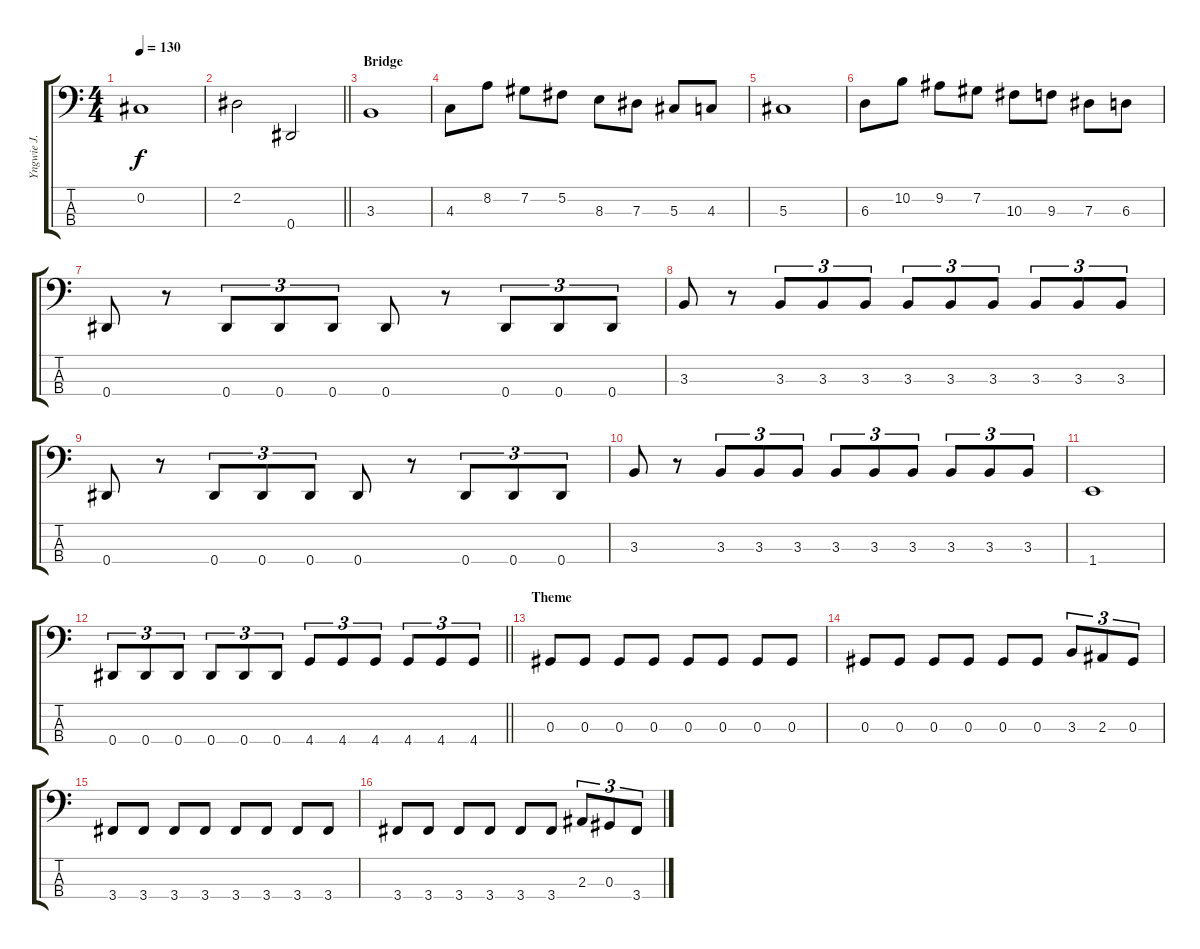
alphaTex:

\track ("Yngwie J. Malmsteen" "Yngwie J. ") {instrument electricbassfinger}
\staff {score tabs}
\tuning (Gb2 Db2 Ab1 Eb1) {hide}
\ts (4 4)
\tempo 130
\clef f4
\ks c
0.2.1{dy f} |
\barLineRight lightlight
2.2.2 0.4.2 |
\section ("" "Bridge")
3.3.1 |
4.3.8 8.2.8 7.2.8 5.2.8 8.3.8 7.3.8 5.3.8 4.3.8 |
5.3.1 |
6.3.8 10.2.8 9.2.8 7.2.8 10.3.8 9.3.8 7.3.8 6.3.8 |
0.4.8 r.8 0.4.8{tu (3 2)} 0.4.8{tu (3 2)} 0.4.8{tu (3 2)} 0.4.8 r.8 0.4.8{tu (3 2)} 0.4.8{tu (3 2)} 0.4.8{tu (3 2)} |
3.3.8 r.8 3.3.8{tu (3 2)} 3.3.8{tu (3 2)} 3.3.8{tu (3 2)} 3.3.8{tu (3 2)} 3.3.8{tu (3 2)} 3.3.8{tu (3 2)} 3.3.8{tu (3 2)} 3.3.8{tu (3 2)} 3.3.8{tu (3 2)} |
0.4.8 r.8 0.4.8{tu (3 2)} 0.4.8{tu (3 2)} 0.4.8{tu (3 2)} 0.4.8 r.8 0.4.8{tu (3 2)} 0.4.8{tu (3 2)} 0.4.8{tu (3 2)} |
3.3.8 r.8 3.3.8{tu (3 2)} 3.3.8{tu (3 2)} 3.3.8{tu (3 2)} 3.3.8{tu (3 2)} 3.3.8{tu (3 2)} 3.3.8{tu (3 2)} 3.3.8{tu (3 2)} 3.3.8{tu (3 2)} 3.3.8{tu (3 2)} |
1.4.1 |
\barLineRight lightlight
0.4.8{tu (3 2)} 0.4.8{tu (3 2)} 0.4.8{tu (3 2)} 0.4.8{tu (3 2)} 0.4.8{tu (3 2)} 0.4.8{tu (3 2)} 4.4.8{tu (3 2)} 4.4.8{tu (3 2)} 4.4.8{tu (3 2)} 4.4.8{tu (3 2)} 4.4.8{tu (3 2)} 4.4.8{tu (3 2)} |
\section ("" "Theme")
0.3.8 0.3.8 0.3.8 0.3.8 0.3.8 0.3.8 0.3.8 0.3.8 |
0.3.8 0.3.8 0.3.8 0.3.8 0.3.8 0.3.8 3.3.8{tu (3 2)} 2.3.8{tu (3 2)} 0.3.8{tu (3 2)} |
3.4.8 3.4.8 3.4.8 3.4.8 3.4.8 3.4.8 3.4.8 3.4.8 |
3.4.8 3.4.8 3.4.8 3.4.8 3.4.8 3.4.8 2.3.8{tu (3 2)} 0.3.8{tu (3 2)} 3.4.8{tu (3 2)}
